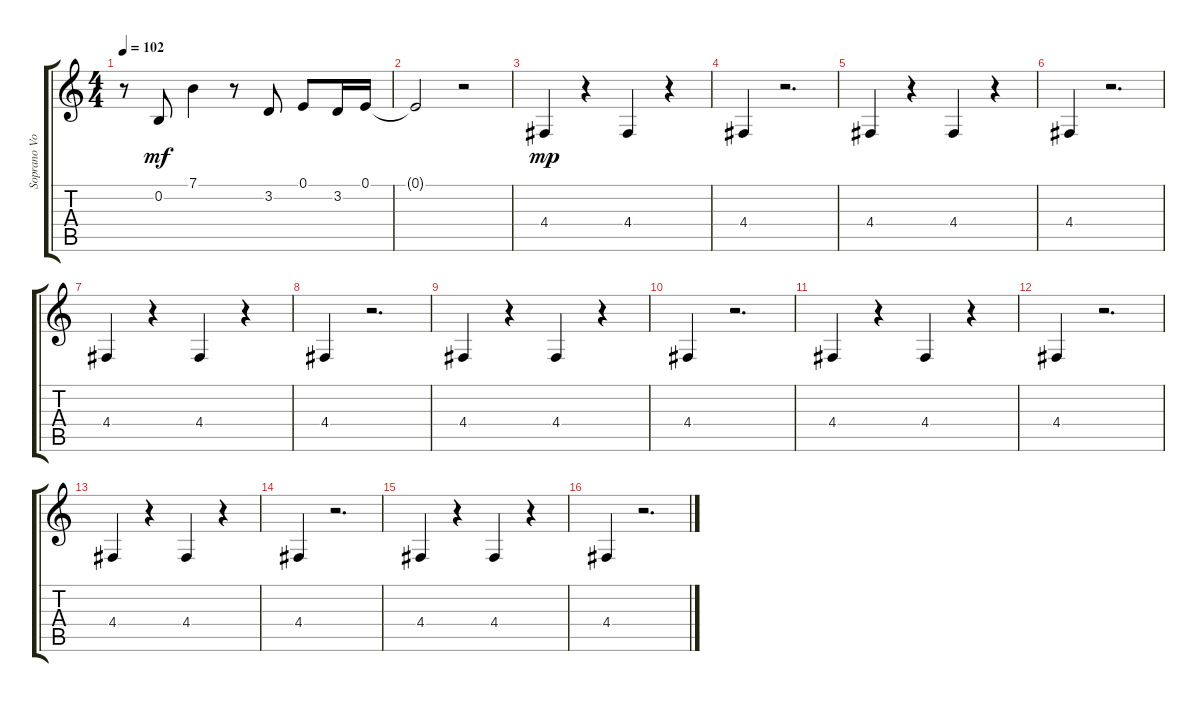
\track ("Soprano Voice" "Soprano Vo") {instrument voiceoohs}
\staff {score tabs}
\tuning (E4 B3 G3 D3 A2 E2) {hide}
\ts (4 4)
\tempo 102
\clef g2
\ks c
r.8{dy mf} 0.2.8 7.1.4 r.8 3.2.8 0.1.8 3.2.16 0.1.16 |
0.1{t}.2 r.2 |
4.4.4{dy mp} r.4 4.4.4 r.4 |
4.4.4 r.2{d} |
4.4.4 r.4 4.4.4 r.4 |
4.4.4 r.2{d} |
4.4.4 r.4 4.4.4 r.4 |
4.4.4 r.2{d} |
4.4.4 r.4 4.4.4 r.4 |
4.4.4 r.2{d} |
4.4.4 r.4 4.4.4 r.4 |
4.4.4 r.2{d} |
4.4.4 r.4 4.4.4 r.4 |
4.4.4 r.2{d} |
4.4.4 r.4 4.4.4 r.4 |
4.4.4 r.2{d}
